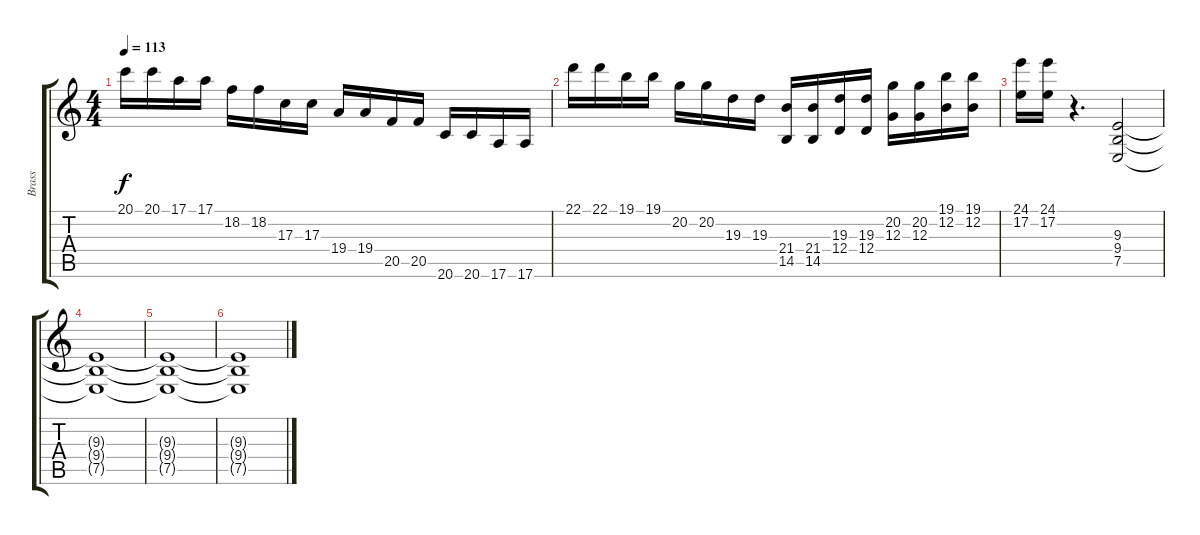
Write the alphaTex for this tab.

\track ("Brass" "Brass") {instrument trumpet}
\staff {score tabs}
\tuning (E4 B3 G3 D3 A2 E2) {hide}
\ts (4 4)
\tempo 113
\clef g2
\ks c
20.1.16{dy f} 20.1.16 17.1.16 17.1.16 18.2.16 18.2.16 17.3.16 17.3.16 19.4.16 19.4.16 20.5.16 20.5.16 20.6.16 20.6.16 17.6.16 17.6.16 |
22.1.16 22.1.16 19.1.16 19.1.16 20.2.16 20.2.16 19.3.16 19.3.16 (21.4 14.5).16 (21.4 14.5).16 (19.3 12.4).16 (19.3 12.4).16 (20.2 12.3).16 (20.2 12.3).16 (19.1 12.2).16 (19.1 12.2).16 |
(24.1 17.2).16 (24.1 17.2).16 r.4{d} (9.3 9.4 7.5).2 |
(9.3{t} 9.4{t} 7.5{t}).1{volume 0} |
(9.3{t} 9.4{t} 7.5{t}).1 |
(9.3{t} 9.4{t} 7.5{t}).1
